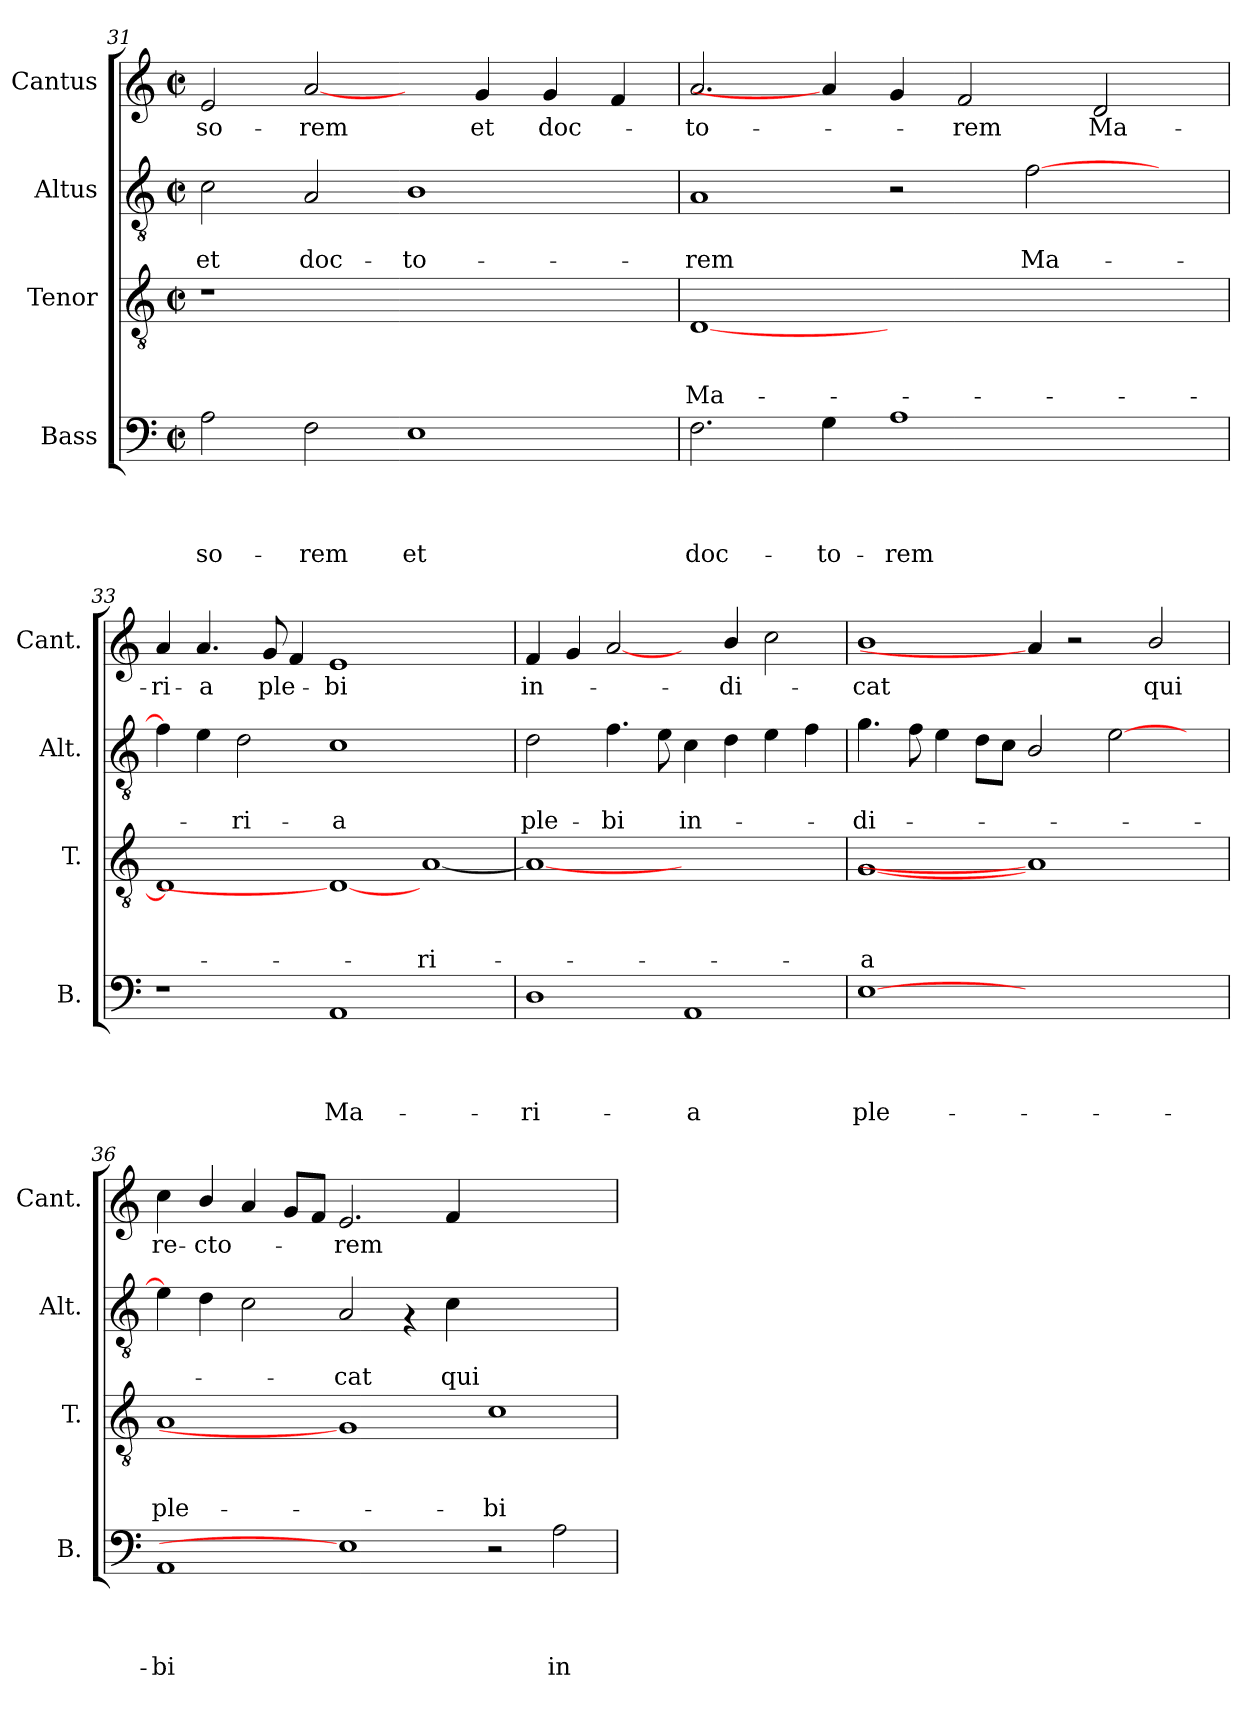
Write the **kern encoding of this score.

**kern	**text	**text	**text	**text	**kern	**text	**text	**text	**kern	**text	**text	**kern	**text
*part4	*part4	*part4	*part4	*part4	*part3	*part3	*part3	*part3	*part2	*part2	*part2	*part1	*part1
*staff4	*staff4	*staff4	*staff4	*staff4	*staff3	*staff3	*staff3	*staff3	*staff2	*staff2	*staff2	*staff1	*staff1
*I"Bass	*	*	*	*	*I"Tenor	*	*	*	*I"Altus	*	*	*I"Cantus	*
*I'B.	*	*	*	*	*I'T.	*	*	*	*I'Alt.	*	*	*I'Cant.	*
!!LO:PB:g=z
*clefF4	*	*	*	*	*clefGv2	*	*	*	*clefGv2	*	*	*clefG2	*
*k[]	*	*	*	*	*k[]	*	*	*	*k[]	*	*	*k[]	*
*C:	*	*	*	*	*C:	*	*	*	*C:	*	*	*C:	*
*M2/2	*	*	*	*	*M2/2	*	*	*	*M2/2	*	*	*M2/2	*
*met(c|)	*	*	*	*	*met(c|)	*	*	*	*met(c|)	*	*	*met(c|)	*
=31	=31	=31	=31	=31	=31	=31	=31	=31	=31	=31	=31	=31	=31
!	!	!	!	!LO:LY:b	!	!	!	!	!	!	!LO:LY:b	!	!LO:LY:b:rj
2A\	.	.	.	-so-	1r	.	.	.	2c\	.	et	2e/	-so-
!	!	!	!	!LO:LY:b	!	!	!	!	!	!	!LO:LY:b	!	!LO:LY:b:rj
2F\	.	.	.	-rem	.	.	.	.	2A/	.	doc-	[2a/	-rem
!	!	!	!	!LO:LY:b	!	!	!	!	!	!	!LO:LY:b	!	!
1E	.	.	.	et	1ryy	.	.	.	1B	.	-to-	4ryy	.
!	!	!	!	!	!	!	!	!	!	!	!	!	!LO:LY:b:rj
.	.	.	.	.	.	.	.	.	.	.	.	4g/	et
!	!	!	!	!	!	!	!	!	!	!	!	!	!LO:LY:b:rj
.	.	.	.	.	.	.	.	.	.	.	.	4g/	doc-
.	.	.	.	.	.	.	.	.	.	.	.	4f/	.
=32	=32	=32	=32	=32	=32	=32	=32	=32	=32	=32	=32	=32	=32
!	!	!	!	!LO:LY:b	!	!	!	!LO:LY:b:rj	!	!	!LO:LY:b	!	!LO:LY:b:rj
2.F\	.	.	.	doc-	[<1D	.	.	Ma-	1A	.	-rem	2.a/	-to-
!	!	!	!	!LO:LY:b	!	!	!	!	!	!	!	!	!
4G\	.	.	.	-to-	.	.	.	.	.	.	.	4a/]	.
!	!	!	!	!LO:LY:b	!	!	!	!	!	!	!	!	!
1A	.	.	.	-rem	1ryy	.	.	.	2r	.	.	4g/	.
!	!	!	!	!	!	!	!	!	!	!	!	!	!LO:LY:b:rj
.	.	.	.	.	.	.	.	.	.	.	.	2f/	-rem
!	!	!	!	!	!	!	!	!	!	!	!LO:LY:b	!	!
.	.	.	.	.	.	.	.	.	[>2f\	.	Ma-	.	.
!	!	!	!	!	!	!	!	!	!	!	!	!	!LO:LY:b:rj
.	.	.	.	.	.	.	.	.	.	.	.	2d/	Ma-
4ryy	.	.	.	.	4ryy	.	.	.	4ryy	.	.	.	.
=33	=33	=33	=33	=33	=33	=33	=33	=33	=33	=33	=33	=33	=33
!	!	!	!	!	!	!	!	!	!	!	!	!	!LO:LY:b:rj
1r	.	.	.	.	1D]	.	.	.	4f\]	.	.	4a/	-ri-
!	!	!	!	!	!	!	!	!	!	!	!	!	!LO:LY:b:rj
.	.	.	.	.	.	.	.	.	4e\	.	.	4.a/	-a
!	!	!	!	!	!	!	!	!	!	!	!LO:LY:b	!	!
.	.	.	.	.	.	.	.	.	2d\	.	-ri-	.	.
!	!	!	!	!	!	!	!	!	!	!	!	!	!LO:LY:b:rj
.	.	.	.	.	.	.	.	.	.	.	.	8g/	ple-
.	.	.	.	.	.	.	.	.	.	.	.	4f/	.
!	!	!	!	!LO:LY:b	!	!	!	!	!	!	!LO:LY:b	!	!LO:LY:b:rj
1AA	.	.	.	Ma-	1D_	.	.	.	1c	.	-a	1e	-bi
!	!	!	!	!	!	!	!	!LO:LY:b:rj	!	!	!	!	!
1ryy	.	.	.	.	[<1A	.	.	-ri-	1ryy	.	.	1ryy	.
=34	=34	=34	=34	=34	=34	=34	=34	=34	=34	=34	=34	=34	=34
!	!	!	!	!LO:LY:b	!	!	!	!	!	!	!LO:LY:b	!	!LO:LY:b:rj
1D	.	.	.	-ri-	1A_	.	.	.	2d\	.	ple-	4f/	in-
.	.	.	.	.	.	.	.	.	.	.	.	4g/	.
!	!	!	!	!	!	!	!	!	!	!	!LO:LY:b	!	!
.	.	.	.	.	.	.	.	.	4.f\	.	-bi	[2a/	.
.	.	.	.	.	.	.	.	.	8e\	.	.	.	.
!	!	!	!	!LO:LY:b	!	!	!	!	!	!	!LO:LY:b	!	!
1AA	.	.	.	-a	1ryy	.	.	.	4c\	.	in-	4ryy	.
!	!	!	!	!	!	!	!	!	!	!	!	!	!LO:LY:b:rj
.	.	.	.	.	.	.	.	.	4d\	.	.	4b/	-di-
.	.	.	.	.	.	.	.	.	4e\	.	.	2cc\	.
.	.	.	.	.	.	.	.	.	4f\	.	.	.	.
!!LO:PB:g=z
=35	=35	=35	=35	=35	=35	=35	=35	=35	=35	=35	=35	=35	=35
!	!	!	!	!LO:LY:b	!	!	!	!LO:LY:b:rj	!	!	!LO:LY:b	!	!LO:LY:b:rj
[1E	.	.	.	ple-	[1G	.	.	-a	4.g\	.	-di-	1b	-cat
.	.	.	.	.	.	.	.	.	8f\	.	.	.	.
.	.	.	.	.	.	.	.	.	4e\	.	.	.	.
.	.	.	.	.	.	.	.	.	8d\L	.	.	.	.
.	.	.	.	.	.	.	.	.	8c\J	.	.	.	.
1ryy	.	.	.	.	1A]	.	.	.	2B/	.	.	4a/]	.
.	.	.	.	.	.	.	.	.	.	.	.	2r	.
.	.	.	.	.	.	.	.	.	[>2e\	.	.	.	.
!	!	!	!	!	!	!	!	!	!	!	!	!	!LO:LY:b:rj
.	.	.	.	.	.	.	.	.	.	.	.	2b/	qui
4ryy	.	.	.	.	4ryy	.	.	.	4ryy	.	.	.	.
=36	=36	=36	=36	=36	=36	=36	=36	=36	=36	=36	=36	=36	=36
!	!	!	!	!LO:LY:b	!	!	!	!LO:LY:b:rj	!	!	!	!	!LO:LY:b:rj
1AA	.	.	.	-bi	1A	.	.	ple-	4e\]	.	.	4cc\	re-
!	!	!	!	!	!	!	!	!	!	!	!	!	!LO:LY:b:rj
.	.	.	.	.	.	.	.	.	4d\	.	.	4b/	-cto-
.	.	.	.	.	.	.	.	.	2c\	.	.	4a/	.
.	.	.	.	.	.	.	.	.	.	.	.	8g/L	.
.	.	.	.	.	.	.	.	.	.	.	.	8f/J	.
!	!	!	!	!	!	!	!	!	!	!	!LO:LY:b	!	!LO:LY:b:rj
1E]	.	.	.	.	1G]	.	.	.	2A/	.	-cat	2.e/	-rem
.	.	.	.	.	.	.	.	.	4rF	.	.	.	.
!	!	!	!	!	!	!	!	!	!	!	!LO:LY:b	!	!
.	.	.	.	.	.	.	.	.	4c\	.	qui	4f/	.
!	!	!	!	!	!	!	!	!LO:LY:b:rj	!	!	!	!	!
2r	.	.	.	.	1c	.	.	-bi	1ryy	.	.	1ryy	.
!	!	!	!	!LO:LY:b	!	!	!	!	!	!	!	!	!
2A\	.	.	.	in-	.	.	.	.	.	.	.	.	.
=	=	=	=	=	=	=	=	=	=	=	=	=	=
*-	*-	*-	*-	*-	*-	*-	*-	*-	*-	*-	*-	*-	*-
